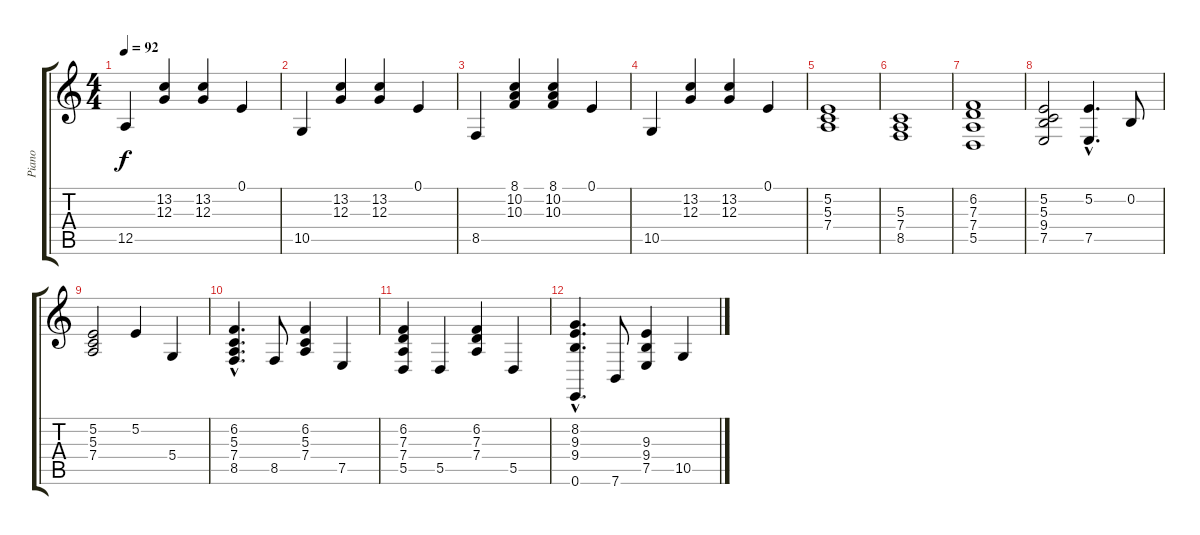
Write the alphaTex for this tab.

\track ("Piano" "Piano") {instrument acousticgrandpiano}
\staff {score tabs}
\tuning (E4 B3 G3 D3 A2 E2) {hide}
\ts (4 4)
\tempo 92
\clef g2
\ks c
12.5.4{dy f instrument acousticgrandpiano} (13.2 12.3).4 (13.2 12.3).4 0.1.4 |
10.5.4 (13.2 12.3).4 (13.2 12.3).4 0.1.4 |
8.5.4 (8.1 10.2 10.3).4 (8.1 10.2 10.3).4 0.1.4 |
10.5.4 (13.2 12.3).4 (13.2 12.3).4 0.1.4 |
(5.2 5.3 7.4).1 |
(5.3 7.4 8.5).1 |
(6.2 7.3 7.4 5.5).1 |
(5.2 5.3 9.4 7.5).2 (5.2{hac} 7.5{hac}).4{d} 0.2.8 |
(5.2 5.3 7.4).2 5.2.4 5.4.4 |
(6.2{hac} 5.3{hac} 7.4{hac} 8.5{hac}).4{d} 8.5.8 (6.2 5.3 7.4).4 7.5.4 |
(6.2 7.3 7.4 5.5).4 5.5.4 (6.2 7.3 7.4).4 5.5.4 |
(8.2{hac} 9.3{hac} 9.4{hac} 0.6{hac}).4{d} 7.6.8 (9.3 9.4 7.5).4 10.5.4
